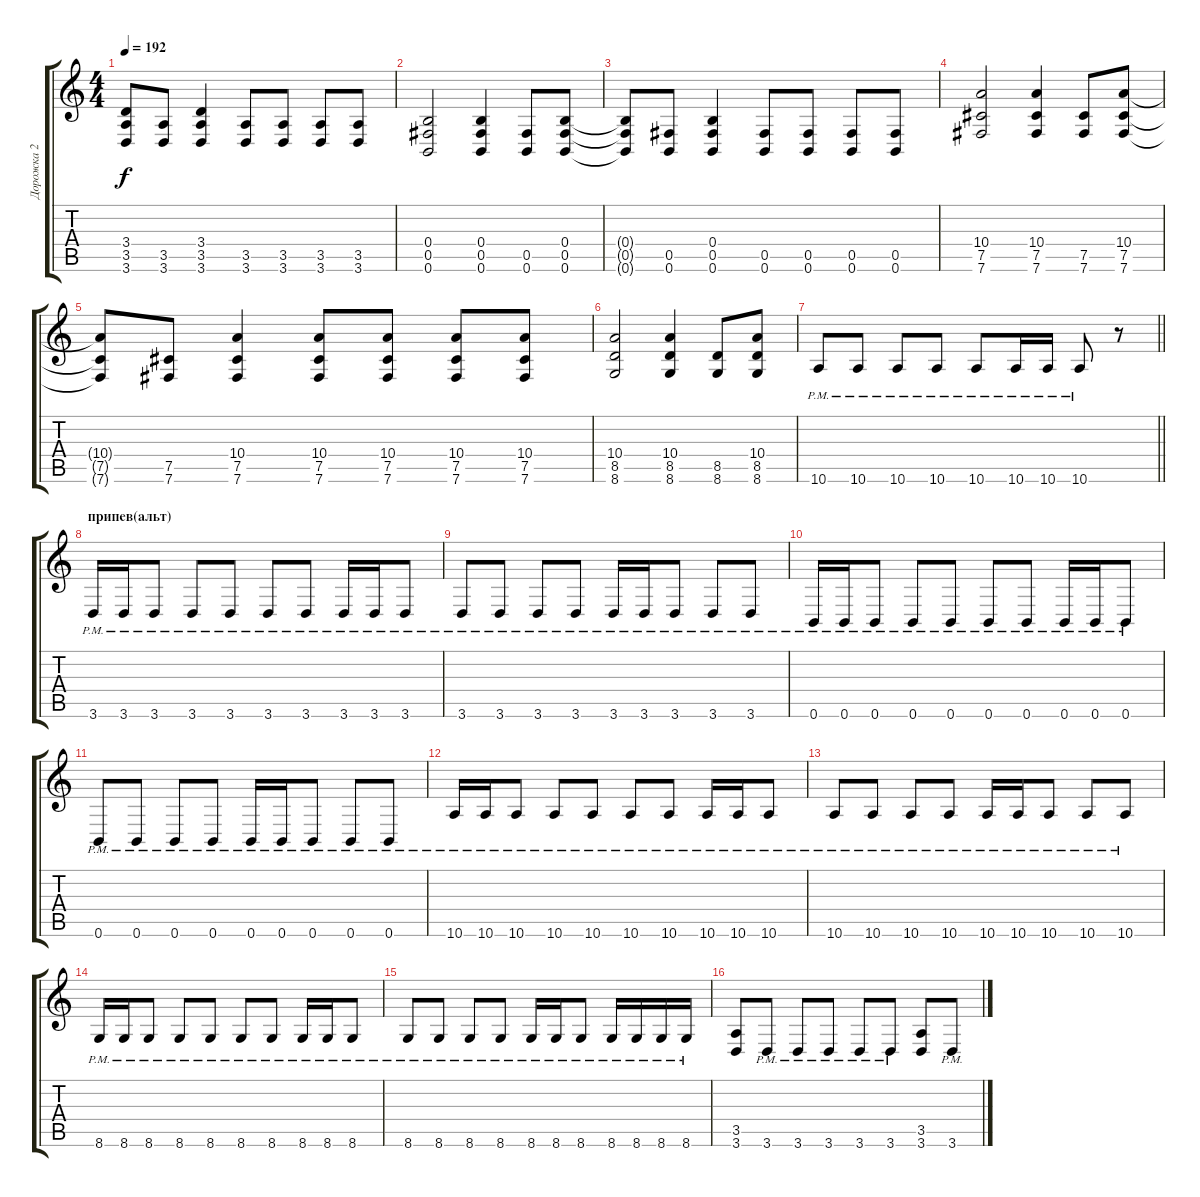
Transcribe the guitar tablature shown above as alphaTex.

\track ("Дорожка 2" "Дорожка 2") {instrument overdrivenguitar}
\staff {score tabs}
\tuning (Db4 Ab3 E3 B2 Gb2 B1) {hide}
\ts (4 4)
\tempo 192
\clef g2
\ks c
(3.4{t} 3.5{t} 3.6{t}).8{dy f} (3.5 3.6).8 (3.4 3.5 3.6).4 (3.5 3.6).8 (3.5 3.6).8 (3.5 3.6).8 (3.5 3.6).8 |
(0.4 0.5 0.6).2 (0.4 0.5 0.6).4 (0.5 0.6).8 (0.4 0.5 0.6).8 |
(0.4{t} 0.5{t} 0.6{t}).8 (0.5 0.6).8 (0.4 0.5 0.6).4 (0.5 0.6).8 (0.5 0.6).8 (0.5 0.6).8 (0.5 0.6).8 |
(10.4 7.5 7.6).2 (10.4 7.5 7.6).4 (7.5 7.6).8 (10.4 7.5 7.6).8 |
(10.4{t} 7.5{t} 7.6{t}).8 (7.5 7.6).8 (10.4 7.5 7.6).4 (10.4 7.5 7.6).8 (10.4 7.5 7.6).8 (10.4 7.5 7.6).8 (10.4 7.5 7.6).8 |
(10.4 8.5 8.6).2 (10.4 8.5 8.6).4 (8.5 8.6).8 (10.4 8.5 8.6).8 |
\barLineRight lightlight
10.6{pm}.8 10.6{pm}.8 10.6{pm}.8 10.6{pm}.8 10.6{pm}.8 10.6{pm}.16 10.6{pm}.16 10.6{pm}.8 r.8 |
\section ("" "припев(альт)")
3.6{pm}.16 3.6{pm}.16 3.6{pm}.8 3.6{pm}.8 3.6{pm}.8 3.6{pm}.8 3.6{pm}.8 3.6{pm}.16 3.6{pm}.16 3.6{pm}.8 |
3.6{pm}.8 3.6{pm}.8 3.6{pm}.8 3.6{pm}.8 3.6{pm}.16 3.6{pm}.16 3.6{pm}.8 3.6{pm}.8 3.6{pm}.8 |
0.6{pm}.16 0.6{pm}.16 0.6{pm}.8 0.6{pm}.8 0.6{pm}.8 0.6{pm}.8 0.6{pm}.8 0.6{pm}.16 0.6{pm}.16 0.6{pm}.8 |
0.6{pm}.8 0.6{pm}.8 0.6{pm}.8 0.6{pm}.8 0.6{pm}.16 0.6{pm}.16 0.6{pm}.8 0.6{pm}.8 0.6{pm}.8 |
10.6{pm}.16 10.6{pm}.16 10.6{pm}.8 10.6{pm}.8 10.6{pm}.8 10.6{pm}.8 10.6{pm}.8 10.6{pm}.16 10.6{pm}.16 10.6{pm}.8 |
10.6{pm}.8 10.6{pm}.8 10.6{pm}.8 10.6{pm}.8 10.6{pm}.16 10.6{pm}.16 10.6{pm}.8 10.6{pm}.8 10.6{pm}.8 |
8.6{pm}.16 8.6{pm}.16 8.6{pm}.8 8.6{pm}.8 8.6{pm}.8 8.6{pm}.8 8.6{pm}.8 8.6{pm}.16 8.6{pm}.16 8.6{pm}.8 |
8.6{pm}.8 8.6{pm}.8 8.6{pm}.8 8.6{pm}.8 8.6{pm}.16 8.6{pm}.16 8.6{pm}.8 8.6{pm}.16 8.6{pm}.16 8.6{pm}.16 8.6{pm}.16 |
(3.5 3.6).8 3.6{pm}.8 3.6{pm}.8 3.6{pm}.8 3.6{pm}.8 3.6{pm}.8 (3.5 3.6).8 3.6{pm}.8
